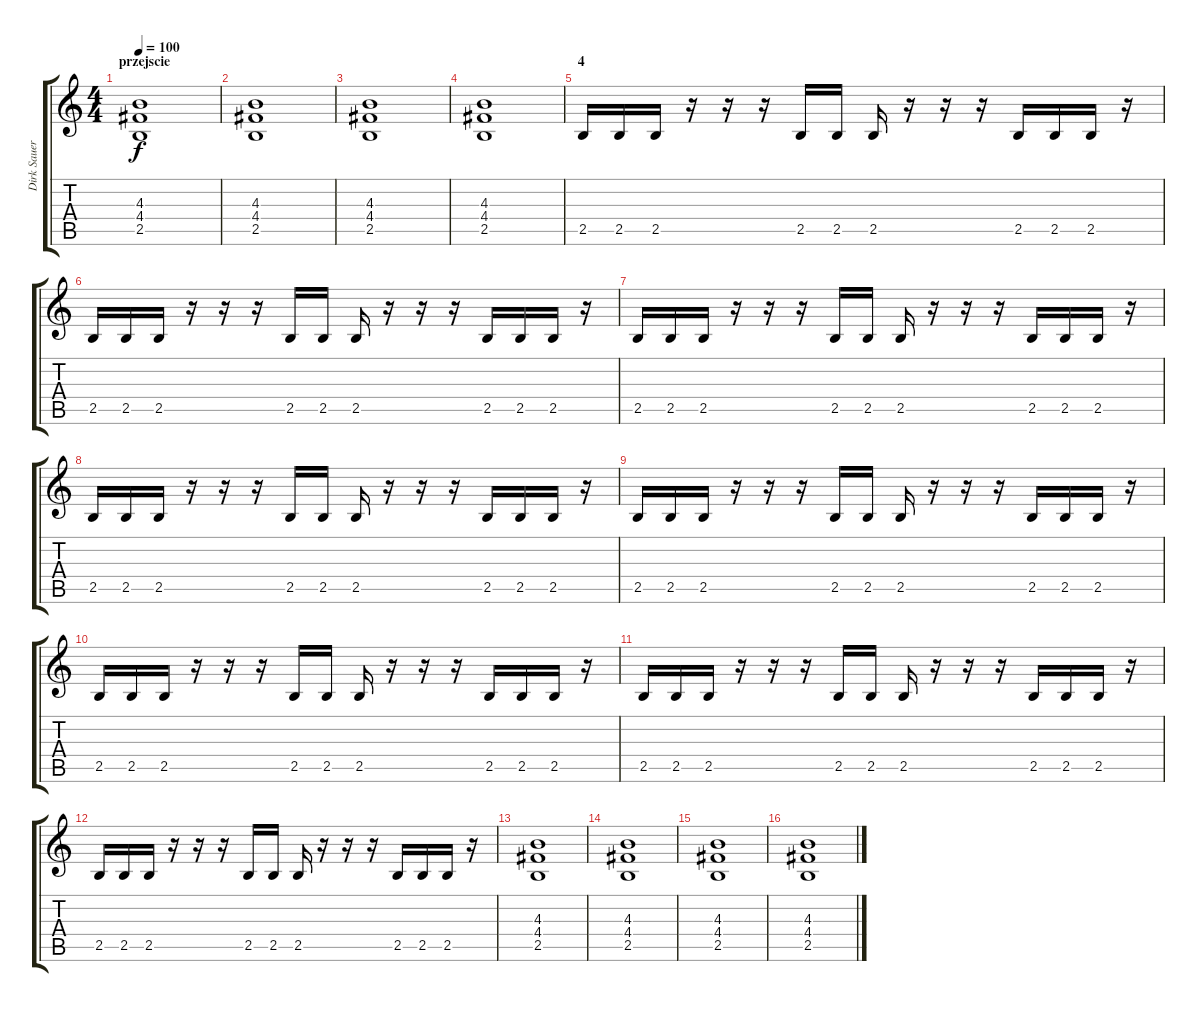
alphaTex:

\track ("Dirk Sauer" "Dirk Sauer") {instrument distortionguitar}
\staff {score tabs}
\tuning (E4 B3 G3 D3 A2 E2) {hide}
\ts (4 4)
\section ("" "przejscie")
\tempo 100
\clef g2
\ks c
(4.3 4.4 2.5).1{dy f} |
(4.3 4.4 2.5).1 |
(4.3 4.4 2.5).1 |
(4.3 4.4 2.5).1 |
\section ("" "4")
2.5.16 2.5.16 2.5.16 r.16 r.16 r.16 2.5.16 2.5.16 2.5.16 r.16 r.16 r.16 2.5.16 2.5.16 2.5.16 r.16 |
2.5.16 2.5.16 2.5.16 r.16 r.16 r.16 2.5.16 2.5.16 2.5.16 r.16 r.16 r.16 2.5.16 2.5.16 2.5.16 r.16 |
2.5.16 2.5.16 2.5.16 r.16 r.16 r.16 2.5.16 2.5.16 2.5.16 r.16 r.16 r.16 2.5.16 2.5.16 2.5.16 r.16 |
2.5.16 2.5.16 2.5.16 r.16 r.16 r.16 2.5.16 2.5.16 2.5.16 r.16 r.16 r.16 2.5.16 2.5.16 2.5.16 r.16 |
2.5.16 2.5.16 2.5.16 r.16 r.16 r.16 2.5.16 2.5.16 2.5.16 r.16 r.16 r.16 2.5.16 2.5.16 2.5.16 r.16 |
2.5.16 2.5.16 2.5.16 r.16 r.16 r.16 2.5.16 2.5.16 2.5.16 r.16 r.16 r.16 2.5.16 2.5.16 2.5.16 r.16 |
2.5.16 2.5.16 2.5.16 r.16 r.16 r.16 2.5.16 2.5.16 2.5.16 r.16 r.16 r.16 2.5.16 2.5.16 2.5.16 r.16 |
2.5.16 2.5.16 2.5.16 r.16 r.16 r.16 2.5.16 2.5.16 2.5.16 r.16 r.16 r.16 2.5.16 2.5.16 2.5.16 r.16 |
(4.3 4.4 2.5).1 |
(4.3 4.4 2.5).1 |
(4.3 4.4 2.5).1 |
(4.3 4.4 2.5).1
